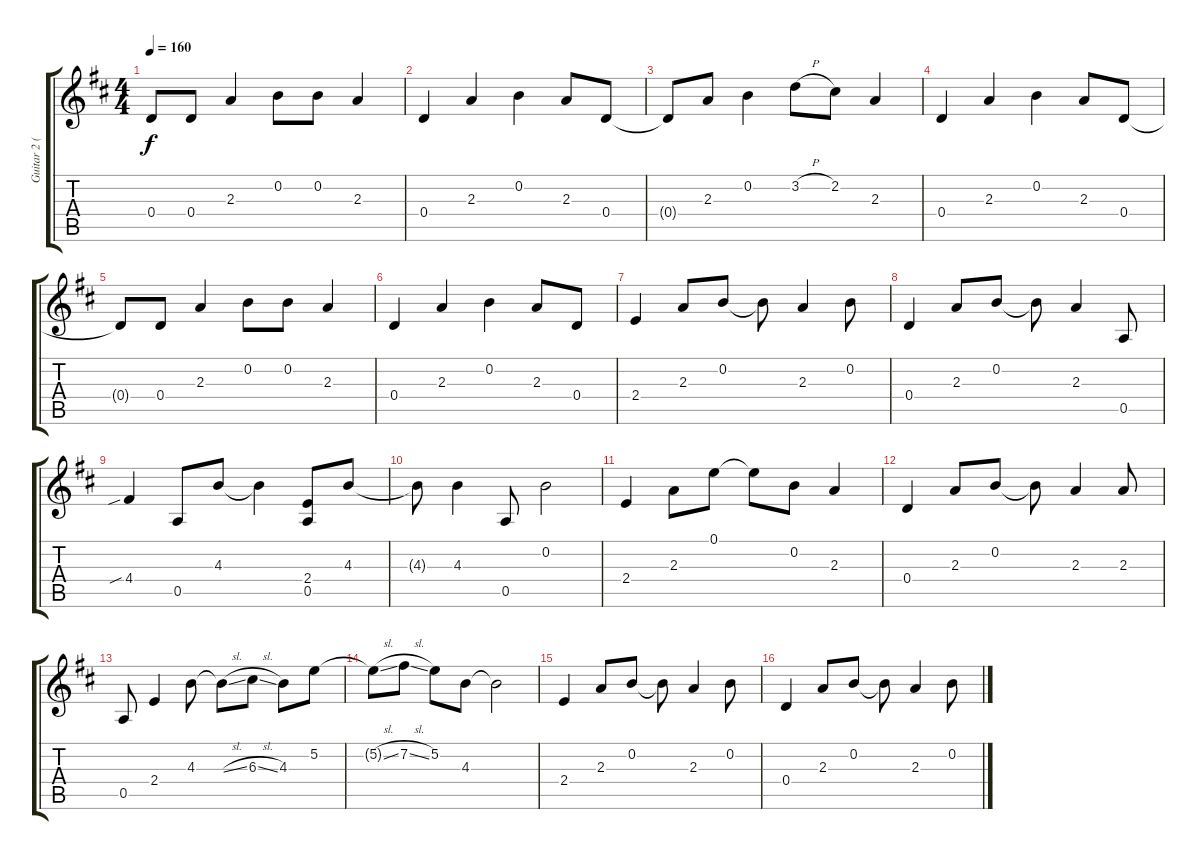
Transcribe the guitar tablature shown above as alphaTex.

\track ("Guitar 2 (clean)" "Guitar 2 (") {instrument electricguitarclean}
\staff {score tabs}
\tuning (E4 B3 G3 D3 A2 E2) {hide}
\ts (4 4)
\tempo 160
\clef g2
\ks d
0.4{t}.8{dy f} 0.4.8 2.3.4 0.2.8 0.2.8 2.3.4 |
0.4.4 2.3.4 0.2.4 2.3.8 0.4.8 |
0.4{t}.8 2.3.8 0.2.4 3.2{h}.8 2.2.8 2.3.4 |
0.4.4 2.3.4 0.2.4 2.3.8 0.4.8 |
0.4{t}.8 0.4.8 2.3.4 0.2.8 0.2.8 2.3.4 |
0.4.4 2.3.4 0.2.4 2.3.8 0.4.8 |
2.4.4 2.3.8 0.2.8 0.2{t}.8 2.3.4 0.2.8 |
0.4.4 2.3.8 0.2.8 0.2{t}.8 2.3.4 0.5.8 |
4.4{sib}.4 0.5.8 4.3.8 4.3{t}.4 (2.4 0.5).8 4.3.8 |
4.3{t}.8 4.3.4 0.5.8 0.2.2 |
2.4.4 2.3.8 0.1.8 0.1{t}.8 0.2.8 2.3.4 |
0.4.4 2.3.8 0.2.8 0.2{t}.8 2.3.4 2.3.8 |
0.5.8 2.4.4 4.3.8 4.3{sl t}.8 6.3{sl}.8 4.3.8 5.2.8 |
5.2{sl t}.8 7.2{sl}.8 5.2.8 4.3.8 4.3{t}.2 |
2.4.4 2.3.8 0.2.8 0.2{t}.8 2.3.4 0.2.8 |
0.4.4 2.3.8 0.2.8 0.2{t}.8 2.3.4 0.2.8
